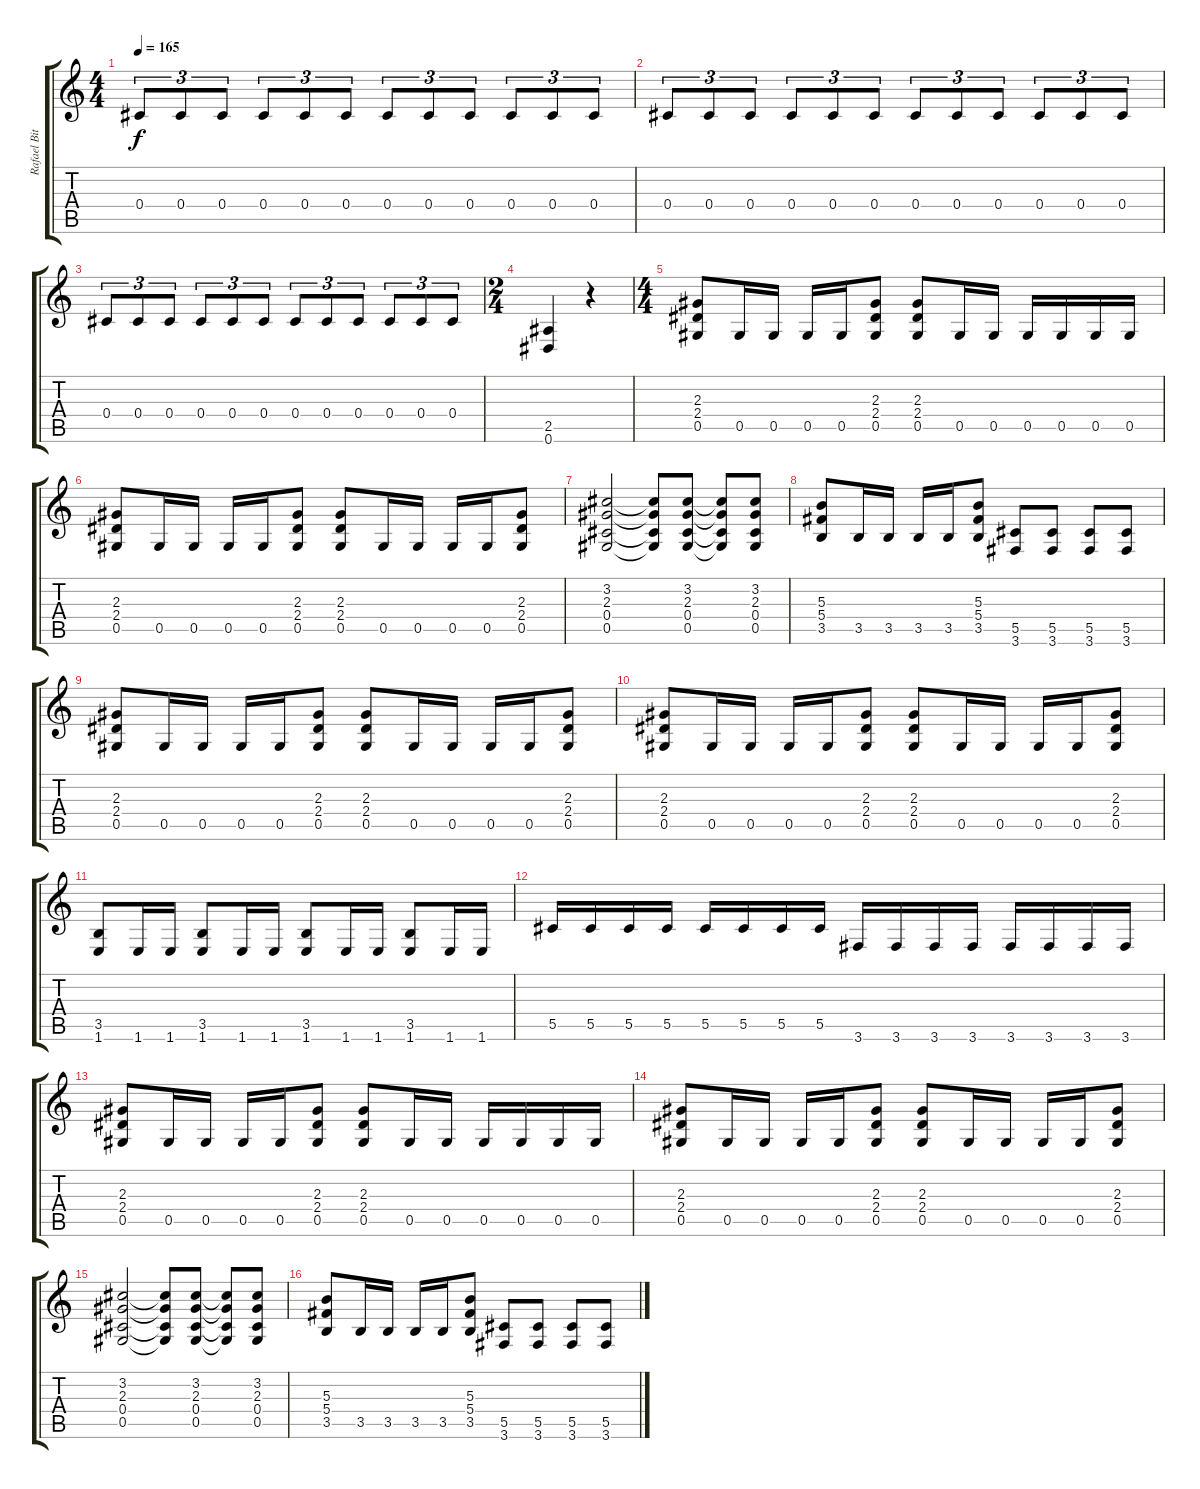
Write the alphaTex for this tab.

\track ("Rafael Bittencourt" "Rafael Bit") {instrument distortionguitar}
\staff {score tabs}
\tuning (Eb4 Bb3 Gb3 Db3 Ab2 Eb2) {hide}
\ts (4 4)
\tempo 165
\clef g2
\ks c
0.4.8{tu (3 2) dy f} 0.4.8{tu (3 2)} 0.4.8{tu (3 2)} 0.4.8{tu (3 2)} 0.4.8{tu (3 2)} 0.4.8{tu (3 2)} 0.4.8{tu (3 2)} 0.4.8{tu (3 2)} 0.4.8{tu (3 2)} 0.4.8{tu (3 2)} 0.4.8{tu (3 2)} 0.4.8{tu (3 2)} |
0.4.8{tu (3 2)} 0.4.8{tu (3 2)} 0.4.8{tu (3 2)} 0.4.8{tu (3 2)} 0.4.8{tu (3 2)} 0.4.8{tu (3 2)} 0.4.8{tu (3 2)} 0.4.8{tu (3 2)} 0.4.8{tu (3 2)} 0.4.8{tu (3 2)} 0.4.8{tu (3 2)} 0.4.8{tu (3 2)} |
0.4.8{tu (3 2)} 0.4.8{tu (3 2)} 0.4.8{tu (3 2)} 0.4.8{tu (3 2)} 0.4.8{tu (3 2)} 0.4.8{tu (3 2)} 0.4.8{tu (3 2)} 0.4.8{tu (3 2)} 0.4.8{tu (3 2)} 0.4.8{tu (3 2)} 0.4.8{tu (3 2)} 0.4.8{tu (3 2)} |
\ts (2 4)
(2.5 0.6).4 r.4 |
\ts (4 4)
(2.3 2.4 0.5).8 0.5.16 0.5.16 0.5.16 0.5.16 (2.3 2.4 0.5).8 (2.3 2.4 0.5).8 0.5.16 0.5.16 0.5.16 0.5.16 0.5.16 0.5.16 |
(2.3 2.4 0.5).8 0.5.16 0.5.16 0.5.16 0.5.16 (2.3 2.4 0.5).8 (2.3 2.4 0.5).8 0.5.16 0.5.16 0.5.16 0.5.16 (2.3 2.4 0.5).8 |
(3.2 2.3 0.4 0.5).2 (3.2{t} 2.3{t} 0.4{t} 0.5{t}).8 (3.2 2.3 0.4 0.5).8 (3.2{t} 2.3{t} 0.4{t} 0.5{t}).8 (3.2 2.3 0.4 0.5).8 |
(5.3 5.4 3.5).8 3.5.16 3.5.16 3.5.16 3.5.16 (5.3 5.4 3.5).8 (5.5 3.6).8 (5.5 3.6).8 (5.5 3.6).8 (5.5 3.6).8 |
(2.3 2.4 0.5).8 0.5.16 0.5.16 0.5.16 0.5.16 (2.3 2.4 0.5).8 (2.3 2.4 0.5).8 0.5.16 0.5.16 0.5.16 0.5.16 (2.3 2.4 0.5).8 |
(2.3 2.4 0.5).8 0.5.16 0.5.16 0.5.16 0.5.16 (2.3 2.4 0.5).8 (2.3 2.4 0.5).8 0.5.16 0.5.16 0.5.16 0.5.16 (2.3 2.4 0.5).8 |
(3.5 1.6).8 1.6.16 1.6.16 (3.5 1.6).8 1.6.16 1.6.16 (3.5 1.6).8 1.6.16 1.6.16 (3.5 1.6).8 1.6.16 1.6.16 |
5.5.16 5.5.16 5.5.16 5.5.16 5.5.16 5.5.16 5.5.16 5.5.16 3.6.16 3.6.16 3.6.16 3.6.16 3.6.16 3.6.16 3.6.16 3.6.16 |
(2.3 2.4 0.5).8 0.5.16 0.5.16 0.5.16 0.5.16 (2.3 2.4 0.5).8 (2.3 2.4 0.5).8 0.5.16 0.5.16 0.5.16 0.5.16 0.5.16 0.5.16 |
(2.3 2.4 0.5).8 0.5.16 0.5.16 0.5.16 0.5.16 (2.3 2.4 0.5).8 (2.3 2.4 0.5).8 0.5.16 0.5.16 0.5.16 0.5.16 (2.3 2.4 0.5).8 |
(3.2 2.3 0.4 0.5).2 (3.2{t} 2.3{t} 0.4{t} 0.5{t}).8 (3.2 2.3 0.4 0.5).8 (3.2{t} 2.3{t} 0.4{t} 0.5{t}).8 (3.2 2.3 0.4 0.5).8 |
(5.3 5.4 3.5).8 3.5.16 3.5.16 3.5.16 3.5.16 (5.3 5.4 3.5).8 (5.5 3.6).8 (5.5 3.6).8 (5.5 3.6).8 (5.5 3.6).8
